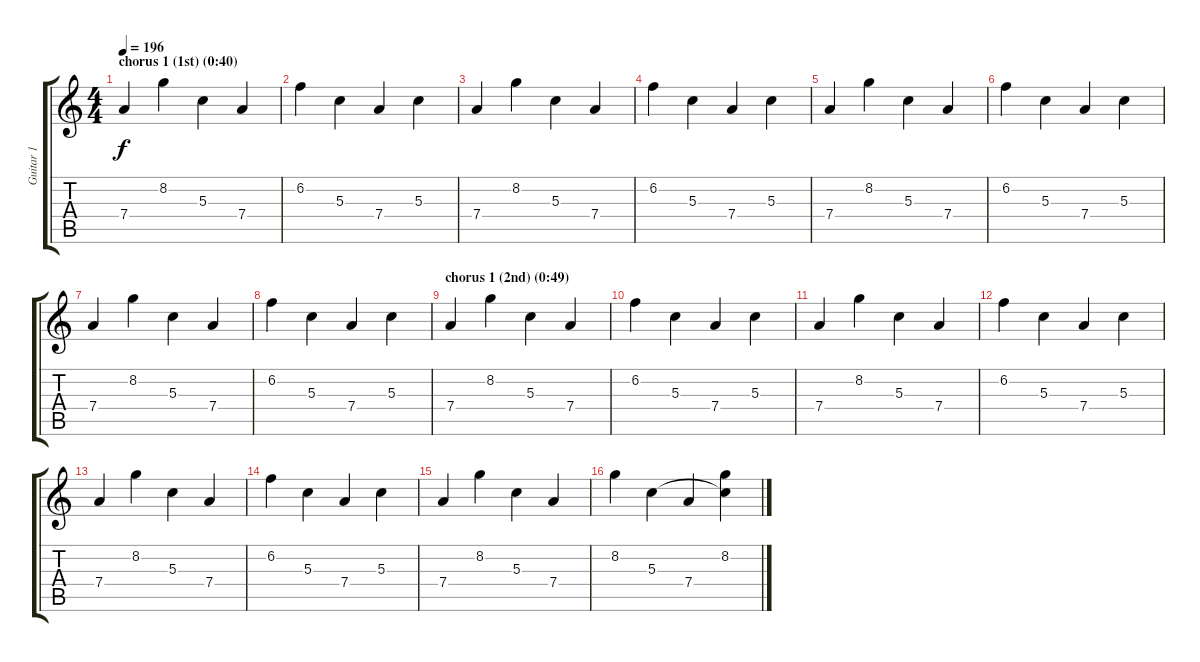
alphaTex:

\track ("Guitar 1" "Guitar 1") {instrument electricguitarclean}
\staff {score tabs}
\tuning (E4 B3 G3 D3 A2 E2) {hide}
\ts (4 4)
\section ("" "chorus 1 (1st) (0:40)")
\tempo 196
\clef g2
\ks c
7.4.4{dy f} 8.2.4 5.3.4 7.4.4 |
6.2.4 5.3.4 7.4.4 5.3.4 |
7.4.4 8.2.4 5.3.4 7.4.4 |
6.2.4 5.3.4 7.4.4 5.3.4 |
7.4.4 8.2.4 5.3.4 7.4.4 |
6.2.4 5.3.4 7.4.4 5.3.4 |
7.4.4 8.2.4 5.3.4 7.4.4 |
6.2.4 5.3.4 7.4.4 5.3.4 |
\section ("" "chorus 1 (2nd) (0:49)")
7.4.4 8.2.4 5.3.4 7.4.4 |
6.2.4 5.3.4 7.4.4 5.3.4 |
7.4.4 8.2.4 5.3.4 7.4.4 |
6.2.4 5.3.4 7.4.4 5.3.4 |
7.4.4 8.2.4 5.3.4 7.4.4 |
6.2.4 5.3.4 7.4.4 5.3.4 |
7.4.4 8.2.4 5.3.4 7.4.4 |
8.2.4 5.3.4 7.4.4 (8.2 5.3{t}).4
